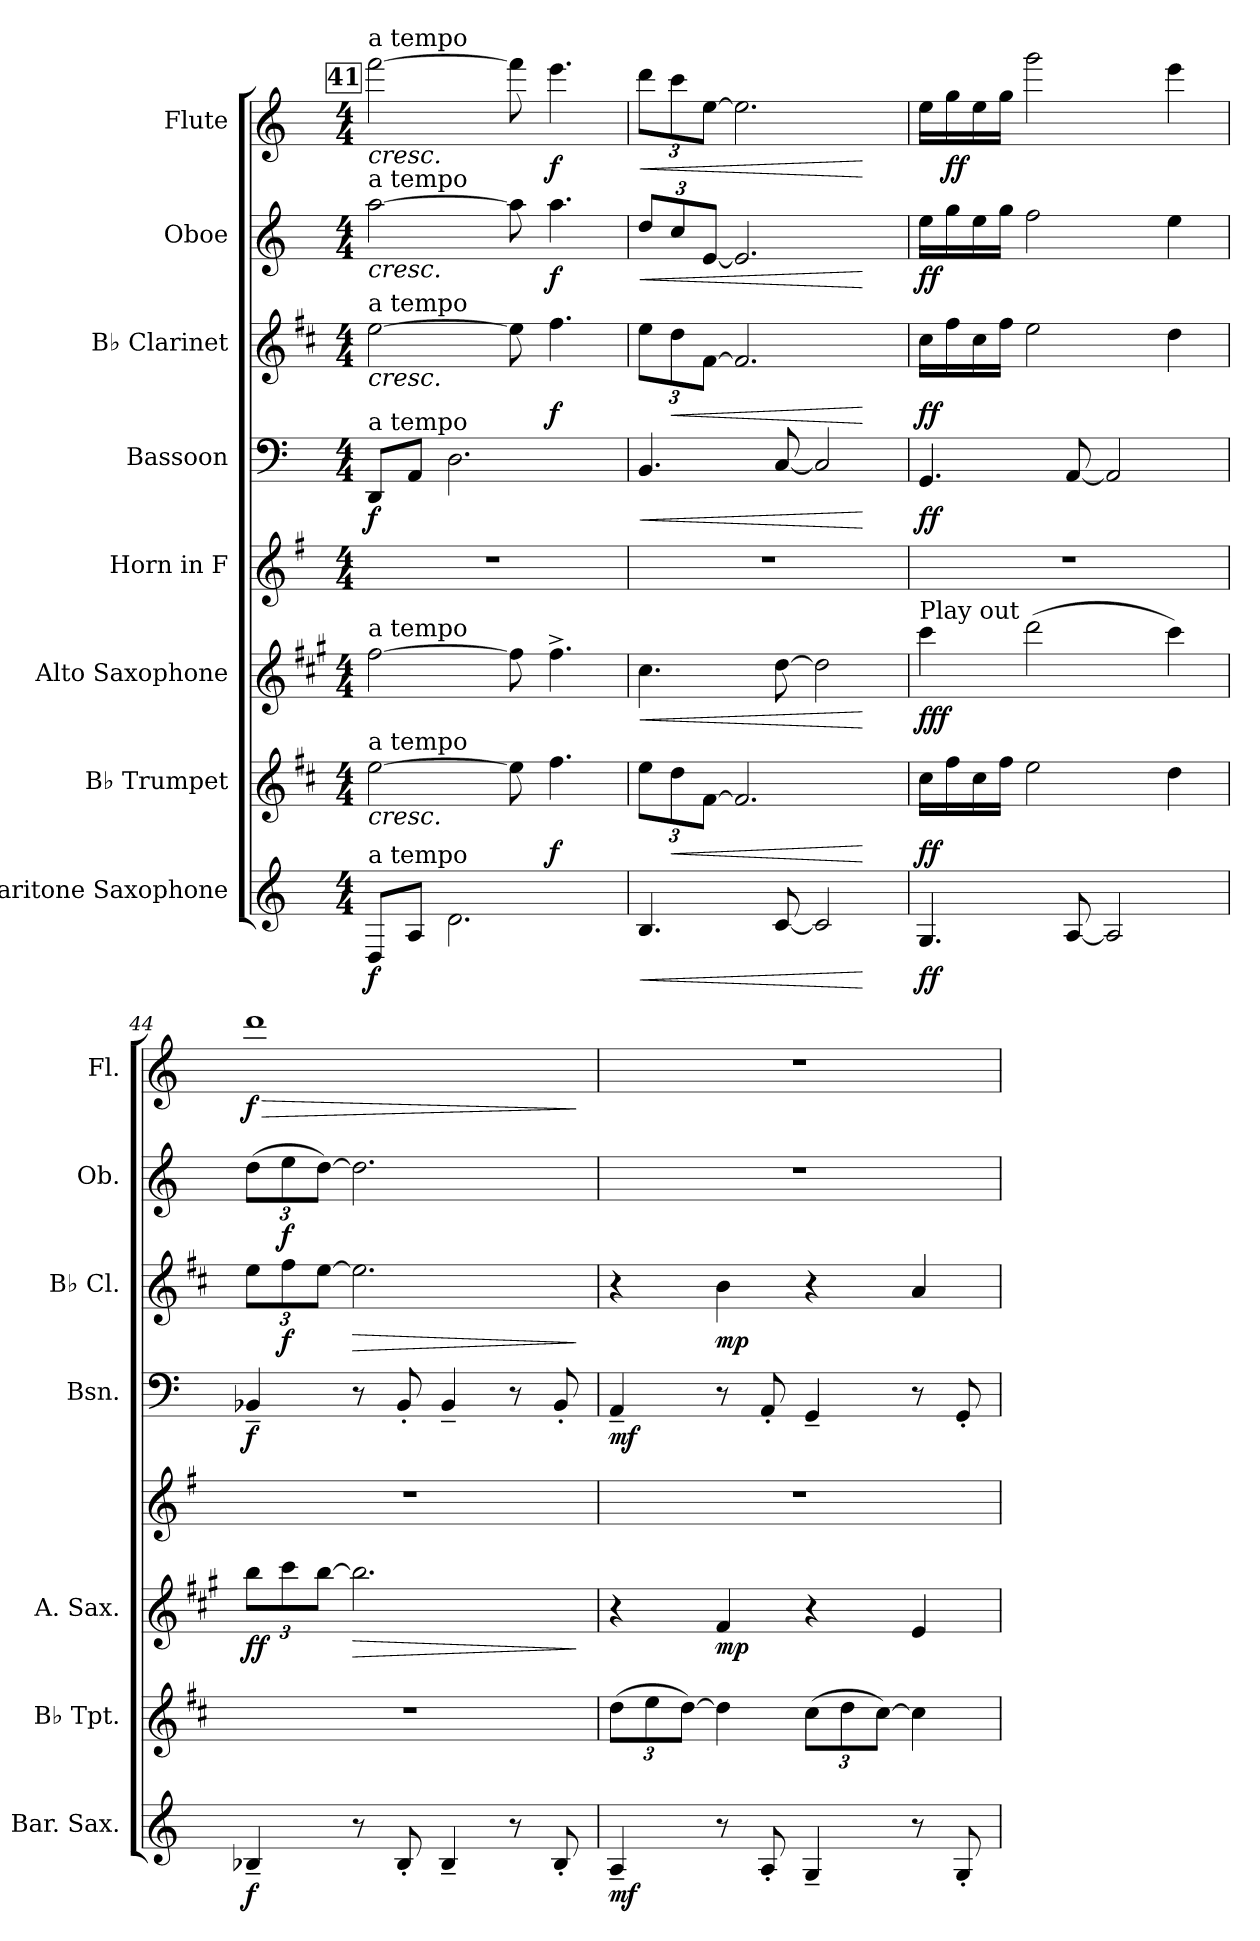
**kern	**dynam	**kern	**dynam	**kern	**dynam	**kern	**kern	**dynam	**kern	**dynam	**kern	**dynam	**kern	**dynam
*part8	*part8	*part7	*part7	*part6	*part6	*part5	*part4	*part4	*part3	*part3	*part2	*part2	*part1	*part1
*staff8	*staff8	*staff7	*staff7	*staff6	*staff6	*staff5	*staff4	*staff4	*staff3	*staff3	*staff2	*staff2	*staff1	*staff1
*I"Baritone Saxophone	*	*I"B♭ Trumpet	*	*I"Alto Saxophone	*	*I"Horn in F	*I"Bassoon	*	*I"B♭ Clarinet	*	*I"Oboe	*	*I"Flute	*
*I'Bar. Sax.	*	*I'B♭ Tpt.	*	*I'A. Sax.	*	*	*I'Bsn.	*	*I'B♭ Cl.	*	*I'Ob.	*	*I'Fl.	*
*clefG2	*	*clefG2	*	*clefG2	*	*clefG2	*clefF4	*	*clefG2	*	*clefG2	*	*clefG2	*
*ITrd12c21	*	*ITrd1c2	*	*ITrd5c9	*	*ITrd4c7	*	*	*ITrd1c2	*	*	*	*	*
*k[]	*	*k[]	*	*k[]	*	*k[]	*k[]	*	*k[]	*	*k[]	*	*k[]	*
*M4/4	*	*M4/4	*	*M4/4	*	*M4/4	*M4/4	*	*M4/4	*	*M4/4	*	*M4/4	*
!!LO:REH:place=s1:a:B:fs=14:t=41
=41	=41	=41	=41	=41	=41	=41	=41	=41	=41	=41	=41	=41	=41	=41
!	!	!	!	!	!	!	!	!	!	!	!	!	!LO:TX:a:t=a tempo	!
!	!	!	!	!	!	!	!	!	!	!	!LO:TX:a:t=a tempo	!	!	!
!	!	!	!	!	!	!	!	!	!LO:TX:a:t=a tempo	!	!	!	!	!
!	!	!	!	!	!	!	!LO:TX:a:t=a tempo	!	!	!	!	!	!	!
!	!	!	!	!LO:TX:a:t=a tempo	!	!	!	!	!	!	!	!	!	!
!	!	!LO:TX:a:t=a tempo	!	!	!	!	!	!	!	!	!	!	!	!
!LO:TX:a:t=a tempo	!	!	!	!	!	!	!	!	!	!	!	!	!	!
!	!LO:DY:b	!	!LO:HP:b	!	!	!	!	!LO:DY:b	!	!LO:HP:b	!	!LO:HP:b	!	!LO:HP:b
8DD/L	f	[2dd\	<	[2a\	.	1r	8DD/L	f	[2dd\	<	[2aa\	<	[2fff\	<
8AA/J	.	.	.	.	.	.	8AA/J	.	.	.	.	.	.	.
2.D\	.	.	.	.	.	.	2.D\	.	.	.	.	.	.	.
.	.	8dd\]	.	8a\]	.	.	.	.	8dd\]	.	8aa\]	.	8fff\]	.
!	!	!	!LO:DY:b	!	!	!	!	!	!	!LO:DY:b	!	!LO:DY:b	!	!LO:DY:b
.	.	4.ee\	f	4.a^\	.	.	.	.	4.ee\	f	4.aa\	f	4.eee\	f
.	.	.	[	.	.	.	.	.	.	[	.	[	.	[
=42	=42	=42	=42	=42	=42	=42	=42	=42	=42	=42	=42	=42	=42	=42
!	!LO:HP:b	!	!	!	!	!	!	!	!	!	!	!	!	!
*	*	*Xbrackettup	*	*	*	*	*	*	*	*	*	*	*	*
!	!	!	!	!	!LO:HP:b	!	!	!LO:HP:b	!	!	!	!	!	!
*	*	*	*	*	*	*	*	*	*Xbrackettup	*	*Xbrackettup	*	*	*
!	!	!	!	!	!	!	!	!	!	!	!	!LO:HP:b	!	!
*	*	*	*	*	*	*	*	*	*	*	*	*	*Xbrackettup	*
!	!	!	!	!	!	!	!	!	!	!	!	!	!	!LO:HP:b
4.BB/	<	12dd\L	.	4.e\	<	1r	4.BB/	<	12dd\L	.	12dd/L	<	12ddd\L	<
!	!	!	!LO:HP:b	!	!	!	!	!	!	!LO:HP:b	!	!	!	!
.	.	12cc\	<	.	.	.	.	.	12cc\	<	12cc/	.	12ccc\	.
.	.	[12e\J	.	.	.	.	.	.	[12e\J	.	[12e/J	.	[12ee\J	.
.	.	2.e/]	.	.	.	.	.	.	2.e/]	.	2.e/]	.	2.ee\]	.
[8C/	.	.	.	[8f\	.	.	[8C/	.	.	.	.	.	.	.
2C/]	.	.	.	2f\]	.	.	2C/]	.	.	.	.	.	.	.
.	[	.	[	.	[	.	.	[	.	[	.	[	.	[
!!LO:PB:g=z
=43	=43	=43	=43	=43	=43	=43	=43	=43	=43	=43	=43	=43	=43	=43
!	!	!	!	!LO:TX:a:t=Play out	!	!	!	!	!	!	!	!	!	!
!	!LO:DY:b	!	!LO:DY:b	!	!LO:DY:b	!	!	!LO:DY:b	!	!LO:DY:b	!	!LO:DY:b	!	!
4.GG/	ff	16b\LL	ff	4ee\	fff	1r	4.GG/	ff	16b\LL	ff	16ee\LL	ff	16ee\LL	.
!	!	!	!	!	!	!	!	!	!	!	!	!	!	!LO:DY:b
.	.	16ee\	.	.	.	.	.	.	16ee\	.	16gg\	.	16gg\	ff
.	.	16b\	.	.	.	.	.	.	16b\	.	16ee\	.	16ee\	.
.	.	16ee\JJ	.	.	.	.	.	.	16ee\JJ	.	16gg\JJ	.	16gg\JJ	.
.	.	2dd\	.	(>2ff\	.	.	.	.	2dd\	.	2ff\	.	2ggg\	.
[8AA/	.	.	.	.	.	.	[8AA/	.	.	.	.	.	.	.
2AA/]	.	.	.	.	.	.	2AA/]	.	.	.	.	.	.	.
.	.	4cc\	.	4ee\)	.	.	.	.	4cc\	.	4ee\	.	4eee\	.
=44	=44	=44	=44	=44	=44	=44	=44	=44	=44	=44	=44	=44	=44	=44
*	*	*	*	*Xbrackettup	*	*	*	*	*	*	*	*	*	*
!	!LO:DY:b	!	!	!	!LO:DY:b	!	!	!LO:DY:b	!	!	!	!	!	!LO:HP:b
!	!	!	!	!	!	!	!	!	!	!	!	!	!	!LO:DY:n=1:b
4BB-X~/	f	1r	.	12dd\L	ff	1r	4BB-X~/	f	12dd\L	.	(>12dd\L	.	1ddd	> f
!	!	!	!	!	!	!	!	!	!	!LO:DY:b	!	!LO:DY:b	!	!
.	.	.	.	12ee\	.	.	.	.	12ee\	f	12ee\	f	.	.
.	.	.	.	[12dd\J	.	.	.	.	[12dd\J	.	[12dd\J)	.	.	.
!	!	!	!	!	!LO:HP:b	!	!	!	!	!LO:HP:b	!	!	!	!
8r	.	.	.	2.dd\]	>	.	8r	.	2.dd\]	>	2.dd\]	.	.	.
8BB-'/	.	.	.	.	.	.	8BB-'/	.	.	.	.	.	.	.
4BB-~/	.	.	.	.	.	.	4BB-~/	.	.	.	.	.	.	.
8r	.	.	.	.	.	.	8r	.	.	.	.	.	.	.
8BB-'/	.	.	.	.	.	.	8BB-'/	.	.	.	.	.	.	.
.	.	.	.	.	]	.	.	.	.	]	.	.	.	]
=45	=45	=45	=45	=45	=45	=45	=45	=45	=45	=45	=45	=45	=45	=45
!	!LO:DY:b	!	!	!	!	!	!	!LO:DY:b	!	!	!	!	!	!
4AA~/	mf	(>12cc\L	.	4r	.	1r	4AA~/	mf	4r	.	1r	.	1r	.
.	.	12dd\	.	.	.	.	.	.	.	.	.	.	.	.
.	.	[12cc\J)	.	.	.	.	.	.	.	.	.	.	.	.
!	!	!	!	!	!LO:DY:b	!	!	!	!	!LO:DY:b	!	!	!	!
8r	.	4cc\]	.	4A/	mp	.	8r	.	4a\	mp	.	.	.	.
8AA'/	.	.	.	.	.	.	8AA'/	.	.	.	.	.	.	.
4GG~/	.	(>12b\L	.	4r	.	.	4GG~/	.	4r	.	.	.	.	.
.	.	12cc\	.	.	.	.	.	.	.	.	.	.	.	.
.	.	[12b\J)	.	.	.	.	.	.	.	.	.	.	.	.
8r	.	4b\]	.	4G/	.	.	8r	.	4g/	.	.	.	.	.
8GG'/	.	.	.	.	.	.	8GG'/	.	.	.	.	.	.	.
=	=	=	=	=	=	=	=	=	=	=	=	=	=	=
*-	*-	*-	*-	*-	*-	*-	*-	*-	*-	*-	*-	*-	*-	*-
